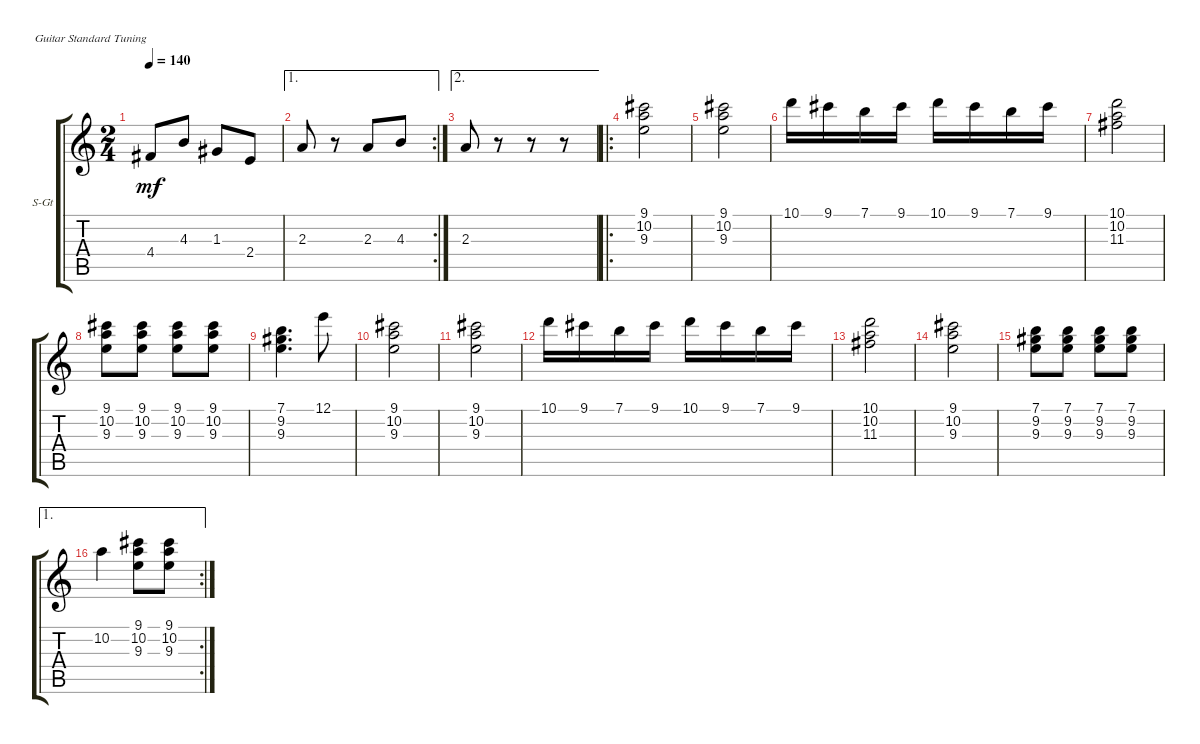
\defaultSystemsLayout 4
\bracketExtendMode groupsimilarinstruments
\firstSystemTrackNameOrientation horizontal
\otherSystemsTrackNameOrientation horizontal
\track ("Guitar 1" "S-Gt") {instrument acousticguitarsteel}
\staff {score tabs}
\tuning (E4 B3 G3 D3 A2 E2)
\ts (2 4)
\tempo 140
\clef g2
\ks c
4.4.8{dy mf} 4.3.8 1.3.8 2.4.8 |
\ae 1
\rc 2
2.3.8 r.8 2.3.8 4.3.8 |
\ae 2
2.3.8 r.8 r.8 r.8 |
\ro
(9.3 10.2 9.1).2 |
(9.3 10.2 9.1).2 |
10.1.16 9.1.16 7.1.16 9.1.16 10.1.16 9.1.16 7.1.16 9.1.16 |
(11.3 10.2 10.1).2 |
(9.3 10.2 9.1).8 (9.3 10.2 9.1).8 (9.3 10.2 9.1).8 (9.3 10.2 9.1).8 |
(9.3 9.2 7.1).4{d} 12.1.8 |
(9.3 10.2 9.1).2 |
(9.3 10.2 9.1).2 |
10.1.16 9.1.16 7.1.16 9.1.16 10.1.16 9.1.16 7.1.16 9.1.16 |
(11.3 10.2 10.1).2 |
(9.3 10.2 9.1).2 |
(9.3 9.2 7.1).8 (9.3 9.2 7.1).8 (9.3 9.2 7.1).8 (9.3 9.2 7.1).8 |
\ae 1
\rc 2
10.2.4 (9.3 10.2 9.1).8 (9.3 10.2 9.1).8
